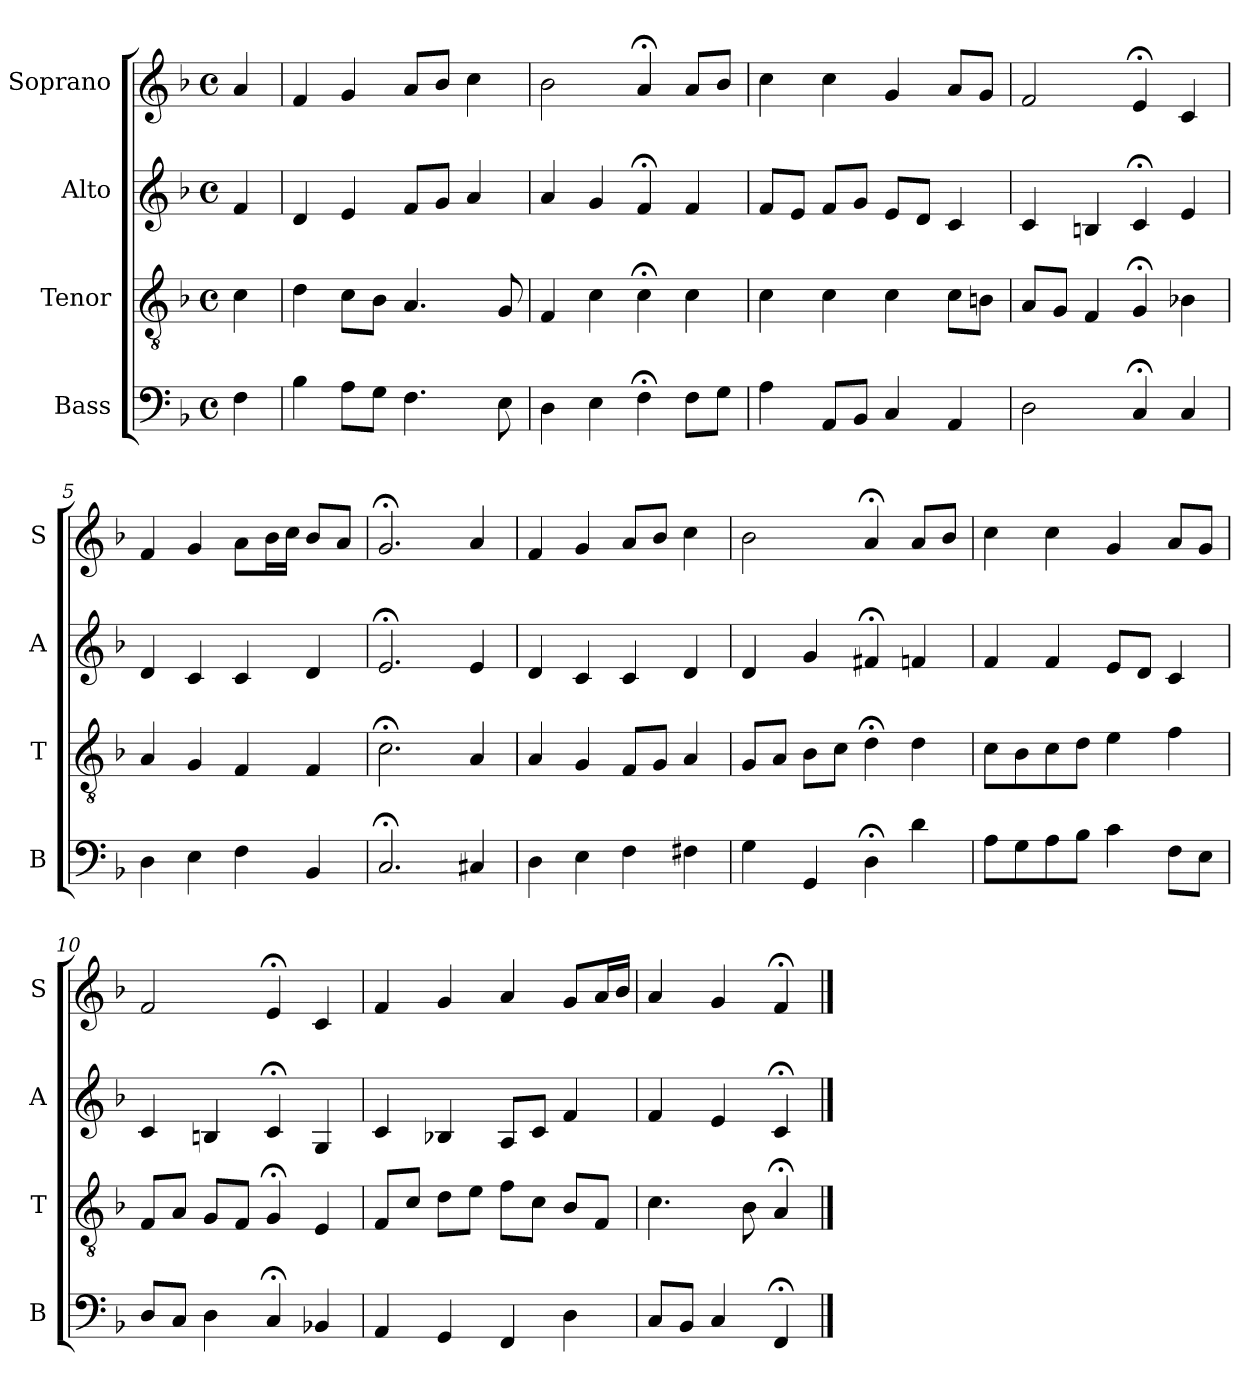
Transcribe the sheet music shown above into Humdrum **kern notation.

**kern	**kern	**kern	**kern
*part4	*part3	*part2	*part1
*staff4	*staff3	*staff2	*staff1
*I"Bass	*I"Tenor	*I"Alto	*I"Soprano
*I'B	*I'T	*I'A	*I'S
*clefF4	*clefGv2	*clefG2	*clefG2
*k[b-]	*k[b-]	*k[b-]	*k[b-]
*F:	*F:	*F:	*F:
*M4/4	*M4/4	*M4/4	*M4/4
*met(c)	*met(c)	*met(c)	*met(c)
*MM100	*MM100	*MM100	*MM100
=	=	=	=
4F	4c	4f	4a
=1	=1	=1	=1
4B-	4d	4d	4f
8AL	8cL	4e	4g
8GJ	8B-J	.	.
4.F	4.A	8fL	8aL
.	.	8gJ	8b-J
.	.	4a	4cc
8E	8G	.	.
=2	=2	=2	=2
4D	4F	4a	2b-
4E	4c	4g	.
4F;<	4c;<	4f;<	4a;<
8FL	4c	4f	8aL
8GJ	.	.	8b-J
=3	=3	=3	=3
4A	4c	8fL	4cc
.	.	8eJ	.
8AAL	4c	8fL	4cc
8BB-J	.	8gJ	.
4C	4c	8eL	4g
.	.	8dJ	.
4AA	8cL	4c	8aL
.	8BnJ	.	8gJ
=4	=4	=4	=4
2D	8AL	4c	2f
.	8GJ	.	.
.	4F	4Bn	.
4C;<	4G;<	4c;<	4e;<
4C	4B-X	4e	4c
=5	=5	=5	=5
4D	4A	4d	4f
4E	4G	4c	4g
4F	4F	4c	8aL
.	.	.	16b-L
.	.	.	16ccJJ
4BB-	4F	4d	8b-L
.	.	.	8aJ
=6	=6	=6	=6
2.C;<	2.c;<	2.e;<	2.g;<
4C#X	4A	4e	4a
=7	=7	=7	=7
4D	4A	4d	4f
4E	4G	4c	4g
4F	8FL	4c	8aL
.	8GJ	.	8b-J
4F#X	4A	4d	4cc
=8	=8	=8	=8
4G	8GL	4d	2b-
.	8AJ	.	.
4GG	8B-L	4g	.
.	8cJ	.	.
4D;<	4d;<	4f#X;<	4a;<
4d	4d	4fn	8aL
.	.	.	8b-J
=9	=9	=9	=9
8AL	8cL	4f	4cc
8G	8B-	.	.
8A	8c	4f	4cc
8B-J	8dJ	.	.
4c	4e	8eL	4g
.	.	8dJ	.
8FL	4f	4c	8aL
8EJ	.	.	8gJ
=10	=10	=10	=10
8DL	8FL	4c	2f
8CJ	8AJ	.	.
4D	8GL	4Bn	.
.	8FJ	.	.
4C;<	4G;<	4c;<	4e;<
4BB-X	4E	4G	4c
=11	=11	=11	=11
4AA	8FL	4c	4f
.	8cJ	.	.
4GG	8dL	4B-X	4g
.	8eJ	.	.
4FF	8fL	8AL	4a
.	8cJ	8cJ	.
4D	8B-L	4f	8gL
.	8FJ	.	16aL
.	.	.	16b-JJ
=12	=12	=12	=12
8CiL	4.ci	4fi	4ai
8BB-J	.	.	.
4C	.	4e	4g
.	8B-	.	.
4FF;<	4A;<	4c;<	4f;<
==	==	==	==
*-	*-	*-	*-
